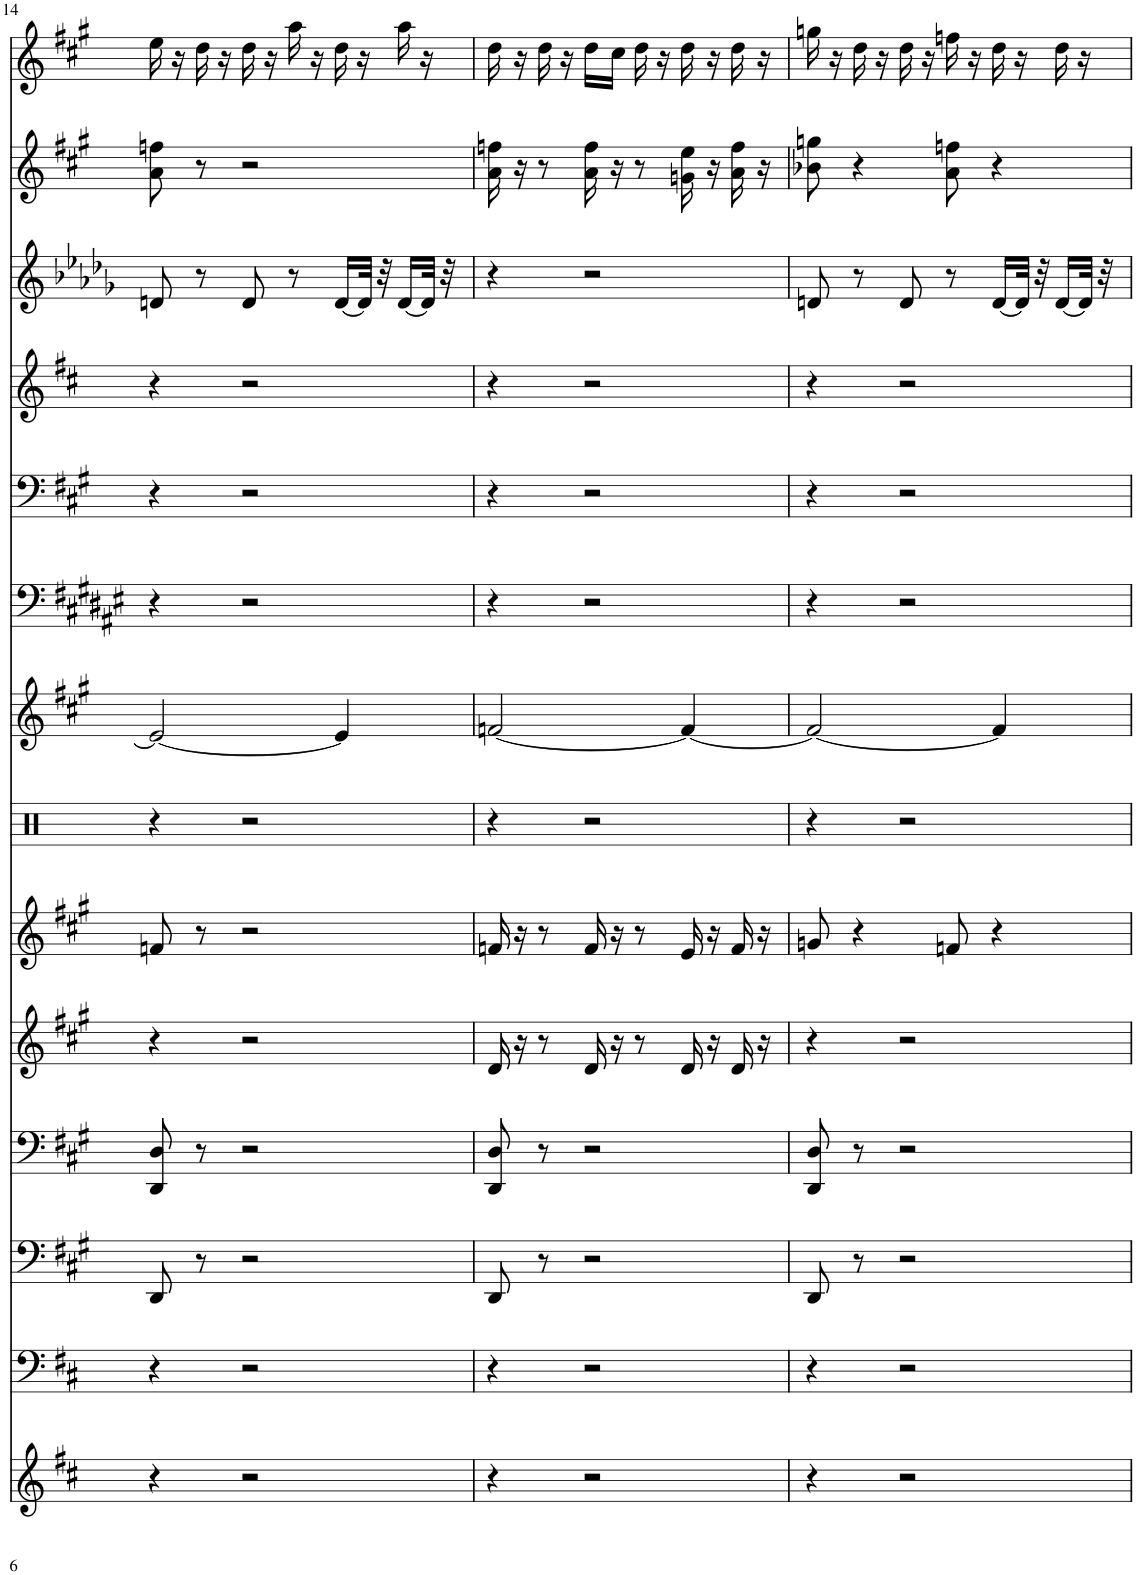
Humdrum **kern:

**kern	**kern	**kern	**kern	**kern	**kern	**kern	**kern	**kern	**kern	**kern	**kern	**kern	**kern
*part14	*part13	*part12	*part11	*part10	*part9	*part8	*part7	*part6	*part5	*part4	*part3	*part2	*part1
*staff14	*staff13	*staff12	*staff11	*staff10	*staff9	*staff8	*staff7	*staff6	*staff5	*staff4	*staff3	*staff2	*staff1
*I"Brass	*I"Timpani	*I"D.Basses	*I"Cellos	*I"Violas	*I"Violins	*I"Cymbals	*I"Male-voice Choir	*I"Tuba	*I"Trombones	*I"Trumpet I	*I"French Horns	*I"2 Violins	*I"Trumpet II
*I'Brs	*I'Timp	*	*	*	*	*	*I'Ch	*I'Tba	*I'Trb	*I'Tpt	*I'Hn	*	*I'Tpt
!!LO:PB:g=z
*clefG2	*clefF4	*clefF4	*clefF4	*clefG2	*clefG2	*clefX	*clefG2	*clefF4	*clefF4	*clefG2	*clefG2	*clefG2	*clefG2
*	*	*Trd7c12	*	*	*	*	*	*	*	*Trd1c2	*Trd4c7	*	*Trd1c2
*k[f#c#]	*k[f#c#]	*k[f#c#g#]	*k[f#c#g#]	*k[f#c#g#]	*k[f#c#g#]	*k[]	*k[f#c#g#]	*k[f#c#g#d#a#e#]	*k[f#c#g#]	*k[f#c#]	*k[b-e-a-d-g-]	*k[f#c#g#]	*k[f#c#g#]
*M6/8	*M6/8	*M6/8	*M6/8	*M6/8	*M6/8	*M6/8	*M6/8	*M6/8	*M6/8	*M6/8	*M6/8	*M6/8	*M6/8
=14	=14	=14	=14	=14	=14	=14	=14	=14	=14	=14	=14	=14	=14
4r	4r	8DD/	8DD/ 8D/	4r	8fn/	4r	2e/_	4r	4r	4r	8dn/	8a\ 8ffn\	16ee\
.	.	.	.	.	.	.	.	.	.	.	.	.	16r
.	.	8r	8r	.	8r	.	.	.	.	.	8r	8r	16dd\
.	.	.	.	.	.	.	.	.	.	.	.	.	16r
2r	2r	2r	2r	2r	2r	2r	.	2r	2r	2r	8d/	2r	16dd\
.	.	.	.	.	.	.	.	.	.	.	.	.	16r
.	.	.	.	.	.	.	.	.	.	.	8r	.	16aa\
.	.	.	.	.	.	.	.	.	.	.	.	.	16r
.	.	.	.	.	.	.	4e/]	.	.	.	[16d/LL	.	16dd\
.	.	.	.	.	.	.	.	.	.	.	32d/JJk]	.	16r
.	.	.	.	.	.	.	.	.	.	.	32r	.	.
.	.	.	.	.	.	.	.	.	.	.	[16d/LL	.	16aa\
.	.	.	.	.	.	.	.	.	.	.	32d/JJk]	.	16r
.	.	.	.	.	.	.	.	.	.	.	32r	.	.
=15	=15	=15	=15	=15	=15	=15	=15	=15	=15	=15	=15	=15	=15
4r	4r	8DD/	8DD/ 8D/	16d/	16fn/	4r	[2fn/	4r	4r	4r	4r	16a\ 16ffn\	16dd\
.	.	.	.	16r	16r	.	.	.	.	.	.	16r	16r
.	.	8r	8r	8r	8r	.	.	.	.	.	.	8r	16dd\
.	.	.	.	.	.	.	.	.	.	.	.	.	16r
2r	2r	2r	2r	16d/	16f/	2r	.	2r	2r	2r	2r	16a\ 16ff\	16dd\LL
.	.	.	.	16r	16r	.	.	.	.	.	.	16r	16cc#\JJ
.	.	.	.	8r	8r	.	.	.	.	.	.	8r	16dd\
.	.	.	.	.	.	.	.	.	.	.	.	.	16r
.	.	.	.	16d/	16e/	.	4f/_	.	.	.	.	16gn\ 16ee\	16dd\
.	.	.	.	16r	16r	.	.	.	.	.	.	16r	16r
.	.	.	.	16d/	16f/	.	.	.	.	.	.	16a\ 16ff\	16dd\
.	.	.	.	16r	16r	.	.	.	.	.	.	16r	16r
=16	=16	=16	=16	=16	=16	=16	=16	=16	=16	=16	=16	=16	=16
4r	4r	8DD/	8DD/ 8D/	4r	8gn/	4r	2f/_	4r	4r	4r	8dn/	8b-X\ 8ggn\	16ggn\
.	.	.	.	.	.	.	.	.	.	.	.	.	16r
.	.	8r	8r	.	4r	.	.	.	.	.	8r	4r	16dd\
.	.	.	.	.	.	.	.	.	.	.	.	.	16r
2r	2r	2r	2r	2r	.	2r	.	2r	2r	2r	8d/	.	16dd\
.	.	.	.	.	.	.	.	.	.	.	.	.	16r
.	.	.	.	.	8fn/	.	.	.	.	.	8r	8a\ 8ffn\	16ffn\
.	.	.	.	.	.	.	.	.	.	.	.	.	16r
.	.	.	.	.	4r	.	4f/]	.	.	.	[16d/LL	4r	16dd\
.	.	.	.	.	.	.	.	.	.	.	32d/JJk]	.	16r
.	.	.	.	.	.	.	.	.	.	.	32r	.	.
.	.	.	.	.	.	.	.	.	.	.	[16d/LL	.	16dd\
.	.	.	.	.	.	.	.	.	.	.	32d/JJk]	.	16r
.	.	.	.	.	.	.	.	.	.	.	32r	.	.
=	=	=	=	=	=	=	=	=	=	=	=	=	=
*-	*-	*-	*-	*-	*-	*-	*-	*-	*-	*-	*-	*-	*-
